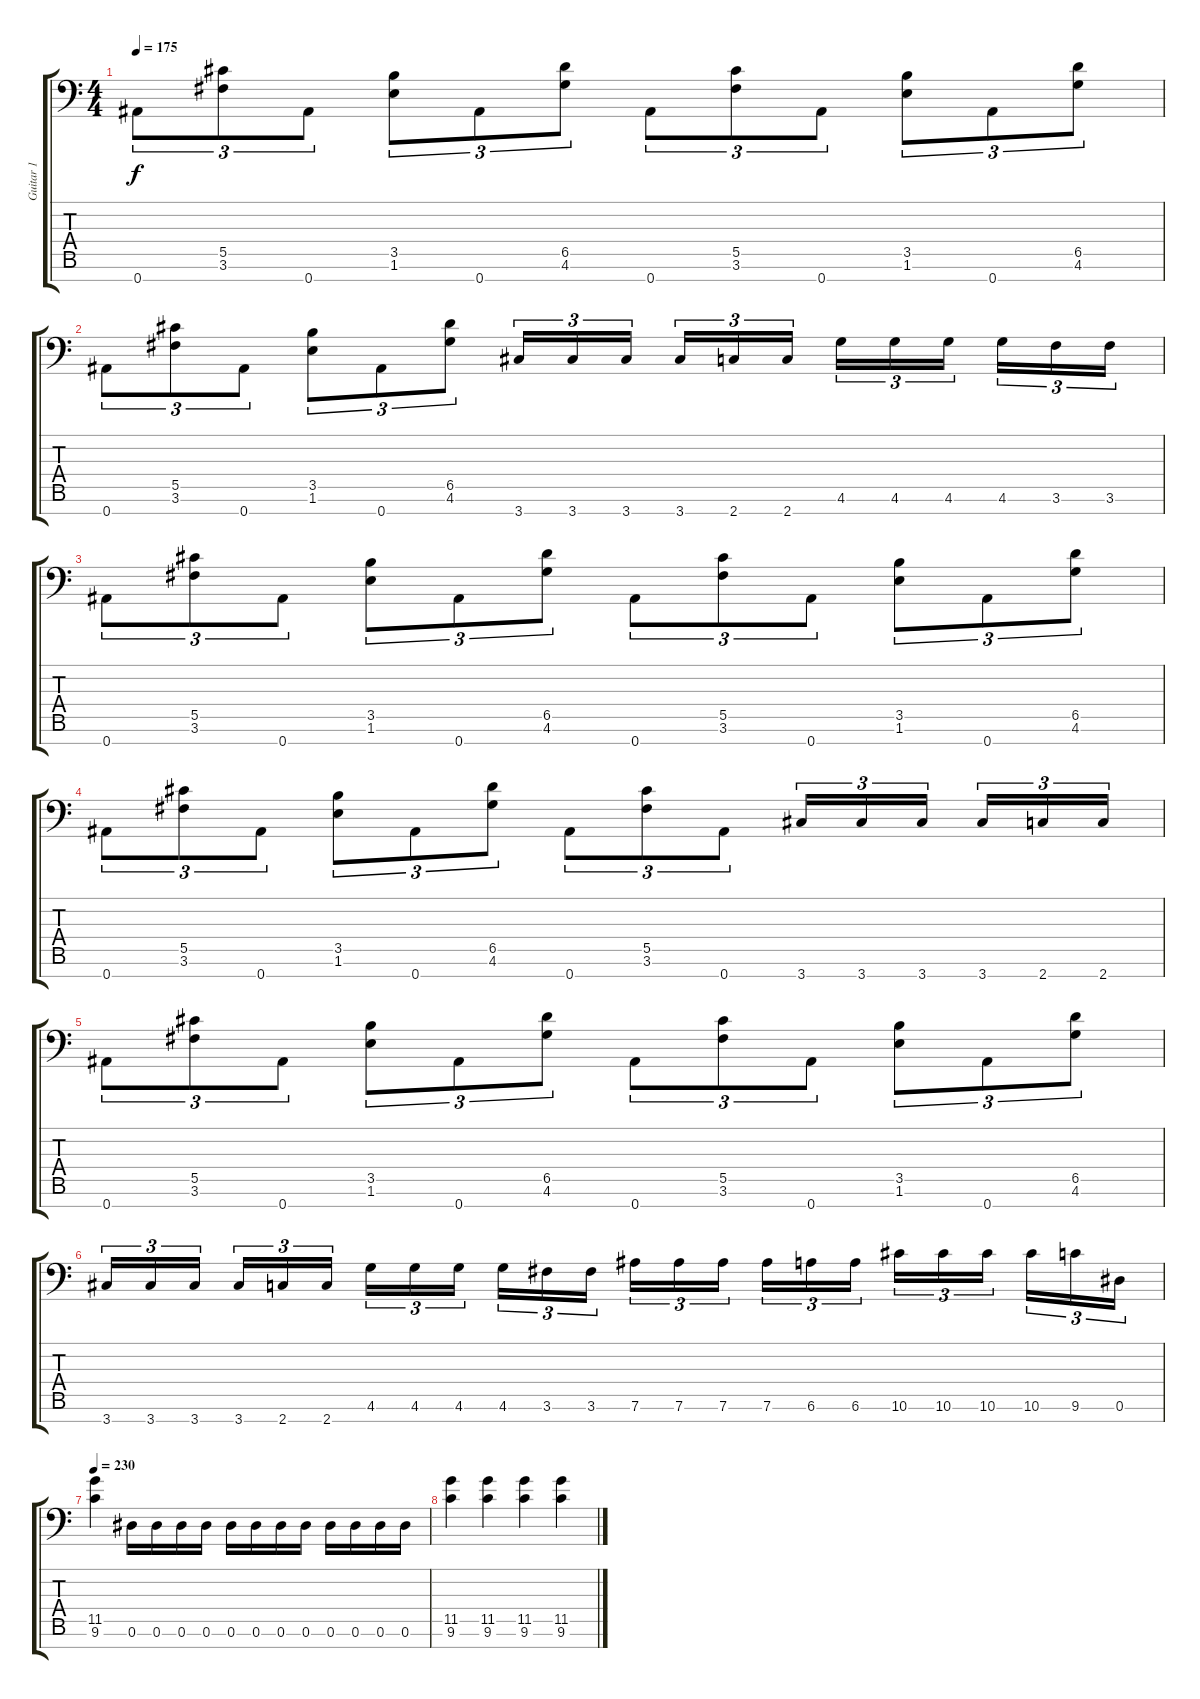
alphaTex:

\track ("Guitar 1" "Guitar 1") {instrument distortionguitar}
\staff {score tabs}
\tuning (Eb4 Bb3 Gb3 Db3 Ab2 Eb2 Bb1) {hide}
\ts (4 4)
\tempo 175
\clef f4
\ks c
0.7.8{tu (3 2) dy f} (5.5 3.6).8{tu (3 2)} 0.7.8{tu (3 2)} (3.5 1.6).8{tu (3 2)} 0.7.8{tu (3 2)} (6.5 4.6).8{tu (3 2)} 0.7.8{tu (3 2)} (5.5 3.6).8{tu (3 2)} 0.7.8{tu (3 2)} (3.5 1.6).8{tu (3 2)} 0.7.8{tu (3 2)} (6.5 4.6).8{tu (3 2)} |
0.7.8{tu (3 2)} (5.5 3.6).8{tu (3 2)} 0.7.8{tu (3 2)} (3.5 1.6).8{tu (3 2)} 0.7.8{tu (3 2)} (6.5 4.6).8{tu (3 2)} 3.7.16{tu (3 2)} 3.7.16{tu (3 2)} 3.7.16{tu (3 2)} 3.7.16{tu (3 2)} 2.7.16{tu (3 2)} 2.7.16{tu (3 2)} 4.6.16{tu (3 2)} 4.6.16{tu (3 2)} 4.6.16{tu (3 2)} 4.6.16{tu (3 2)} 3.6.16{tu (3 2)} 3.6.16{tu (3 2)} |
0.7.8{tu (3 2)} (5.5 3.6).8{tu (3 2)} 0.7.8{tu (3 2)} (3.5 1.6).8{tu (3 2)} 0.7.8{tu (3 2)} (6.5 4.6).8{tu (3 2)} 0.7.8{tu (3 2)} (5.5 3.6).8{tu (3 2)} 0.7.8{tu (3 2)} (3.5 1.6).8{tu (3 2)} 0.7.8{tu (3 2)} (6.5 4.6).8{tu (3 2)} |
0.7.8{tu (3 2)} (5.5 3.6).8{tu (3 2)} 0.7.8{tu (3 2)} (3.5 1.6).8{tu (3 2)} 0.7.8{tu (3 2)} (6.5 4.6).8{tu (3 2)} 0.7.8{tu (3 2)} (5.5 3.6).8{tu (3 2)} 0.7.8{tu (3 2)} 3.7.16{tu (3 2)} 3.7.16{tu (3 2)} 3.7.16{tu (3 2)} 3.7.16{tu (3 2)} 2.7.16{tu (3 2)} 2.7.16{tu (3 2)} |
0.7.8{tu (3 2)} (5.5 3.6).8{tu (3 2)} 0.7.8{tu (3 2)} (3.5 1.6).8{tu (3 2)} 0.7.8{tu (3 2)} (6.5 4.6).8{tu (3 2)} 0.7.8{tu (3 2)} (5.5 3.6).8{tu (3 2)} 0.7.8{tu (3 2)} (3.5 1.6).8{tu (3 2)} 0.7.8{tu (3 2)} (6.5 4.6).8{tu (3 2)} |
3.7.16{tu (3 2)} 3.7.16{tu (3 2)} 3.7.16{tu (3 2)} 3.7.16{tu (3 2)} 2.7.16{tu (3 2)} 2.7.16{tu (3 2)} 4.6.16{tu (3 2)} 4.6.16{tu (3 2)} 4.6.16{tu (3 2)} 4.6.16{tu (3 2)} 3.6.16{tu (3 2)} 3.6.16{tu (3 2)} 7.6.16{tu (3 2)} 7.6.16{tu (3 2)} 7.6.16{tu (3 2)} 7.6.16{tu (3 2)} 6.6.16{tu (3 2)} 6.6.16{tu (3 2)} 10.6.16{tu (3 2)} 10.6.16{tu (3 2)} 10.6.16{tu (3 2)} 10.6.16{tu (3 2)} 9.6.16{tu (3 2)} 0.6.16{tu (3 2)} |
\tempo 230
(11.5 9.6).4 0.6.16 0.6.16 0.6.16 0.6.16 0.6.16 0.6.16 0.6.16 0.6.16 0.6.16 0.6.16 0.6.16 0.6.16 |
(11.5 9.6).4 (11.5 9.6).4 (11.5 9.6).4 (11.5 9.6).4
